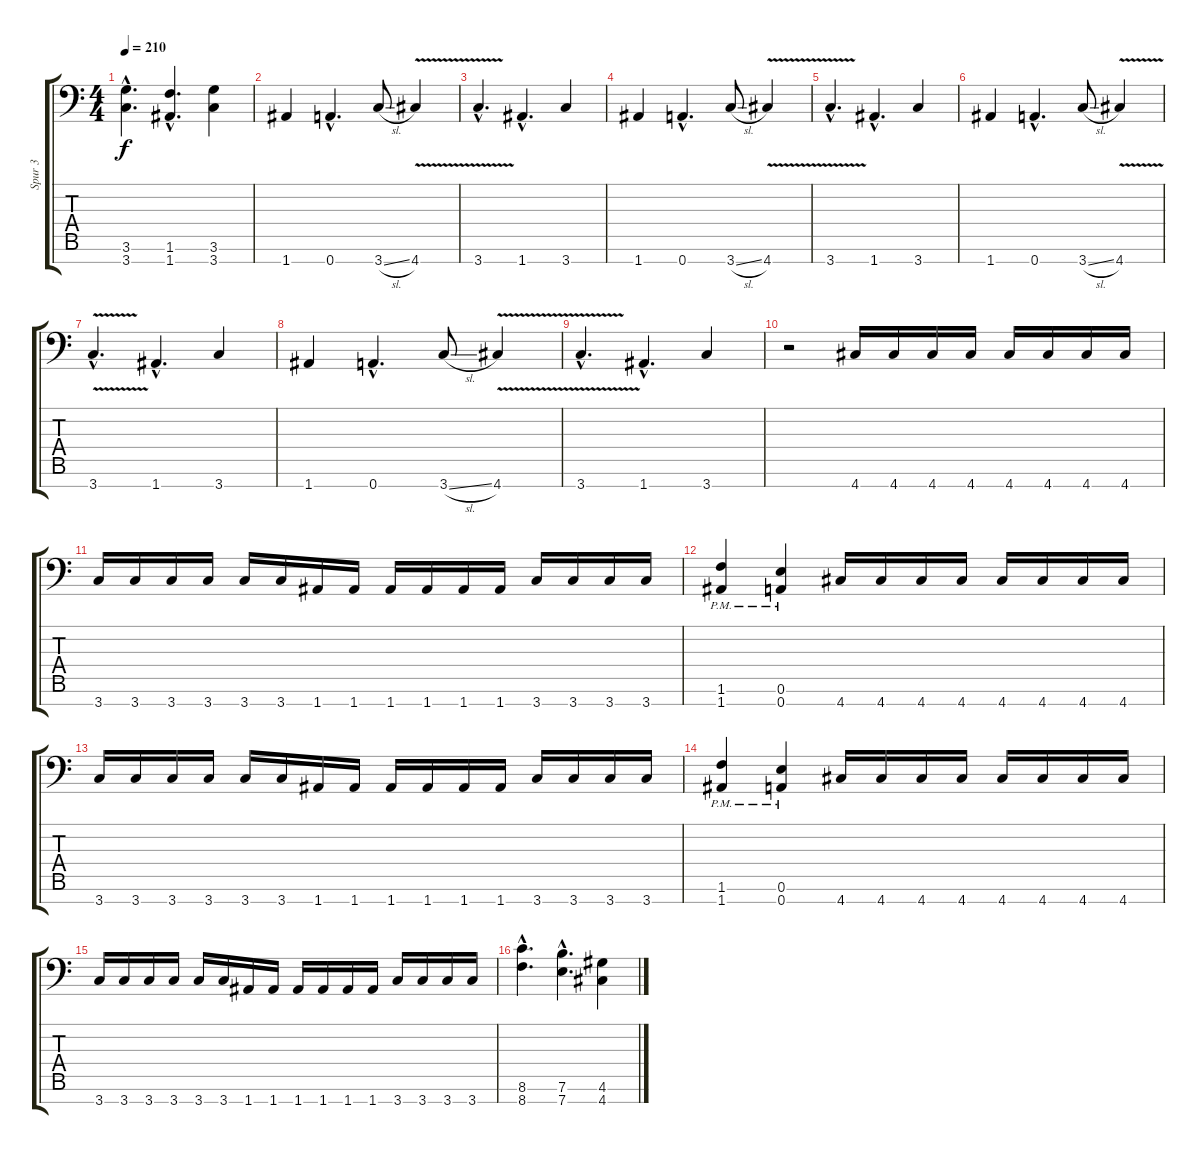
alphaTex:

\track ("Spur 3" "Spur 3") {instrument distortionguitar}
\staff {score tabs}
\tuning (E4 B3 G3 D3 A2 E2 A1) {hide}
\ts (4 4)
\tempo 210
\clef f4
\ks c
(3.6{hac} 3.7{hac}).4{d dy f} (1.6{hac} 1.7{hac}).4{d} (3.6 3.7).4 |
1.7.4 0.7{hac}.4{d} 3.7{sl}.8 4.7{v}.4 |
3.7{v hac}.4{d} 1.7{hac}.4{d} 3.7.4 |
1.7.4 0.7{hac}.4{d} 3.7{sl}.8 4.7{v}.4 |
3.7{v hac}.4{d} 1.7{hac}.4{d} 3.7.4 |
1.7.4 0.7{hac}.4{d} 3.7{sl}.8 4.7{v}.4 |
3.7{v hac}.4{d} 1.7{hac}.4{d} 3.7.4 |
1.7.4 0.7{hac}.4{d} 3.7{sl}.8 4.7{v}.4 |
3.7{v hac}.4{d} 1.7{hac}.4{d} 3.7.4 |
r.2 4.7.16 4.7.16 4.7.16 4.7.16 4.7.16 4.7.16 4.7.16 4.7.16 |
3.7.16 3.7.16 3.7.16 3.7.16 3.7.16 3.7.16 1.7.16 1.7.16 1.7.16 1.7.16 1.7.16 1.7.16 3.7.16 3.7.16 3.7.16 3.7.16 |
(1.6{pm} 1.7{pm}).4 (0.6{pm} 0.7{pm}).4 4.7.16 4.7.16 4.7.16 4.7.16 4.7.16 4.7.16 4.7.16 4.7.16 |
3.7.16 3.7.16 3.7.16 3.7.16 3.7.16 3.7.16 1.7.16 1.7.16 1.7.16 1.7.16 1.7.16 1.7.16 3.7.16 3.7.16 3.7.16 3.7.16 |
(1.6{pm} 1.7{pm}).4 (0.6{pm} 0.7{pm}).4 4.7.16 4.7.16 4.7.16 4.7.16 4.7.16 4.7.16 4.7.16 4.7.16 |
3.7.16 3.7.16 3.7.16 3.7.16 3.7.16 3.7.16 1.7.16 1.7.16 1.7.16 1.7.16 1.7.16 1.7.16 3.7.16 3.7.16 3.7.16 3.7.16 |
(8.6{hac} 8.7{hac}).4{d} (7.6{hac} 7.7{hac}).4{d} (4.6 4.7).4
